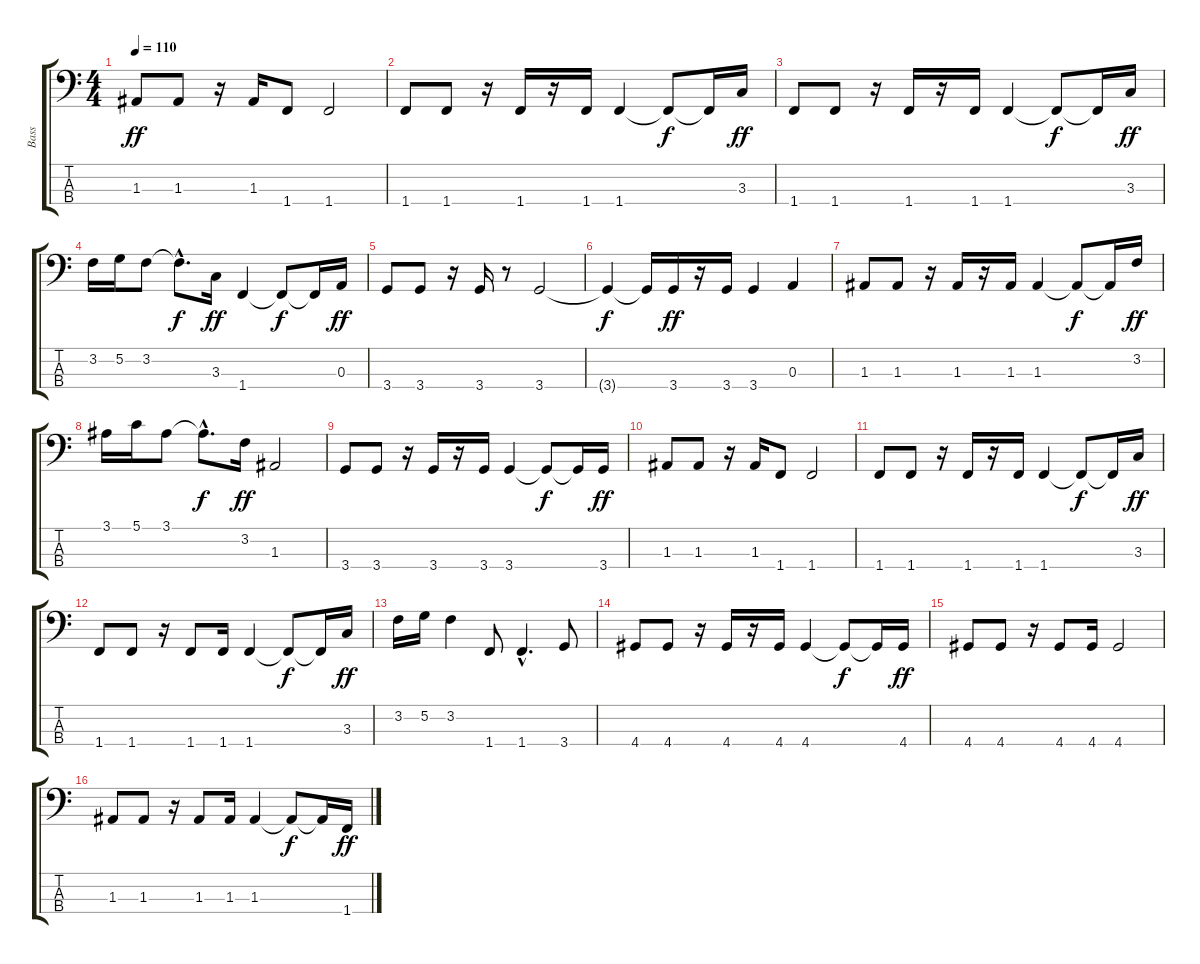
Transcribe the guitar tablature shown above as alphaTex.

\track ("Bass" "Bass") {instrument electricbassfinger}
\staff {score tabs}
\tuning (G2 D2 A1 E1) {hide}
\ts (4 4)
\tempo 110
\clef f4
\ks c
1.3.8{dy ff} 1.3.8 r.16 1.3.16 1.4.8 1.4.2 |
1.4.8 1.4.8 r.16 1.4.16 r.16 1.4.16 1.4.4 1.4{t}.8{dy f} 1.4{t}.16 3.3.16{dy ff} |
1.4.8 1.4.8 r.16 1.4.16 r.16 1.4.16 1.4.4 1.4{t}.8{dy f} 1.4{t}.16 3.3.16{dy ff} |
3.2.16 5.2.16 3.2.8 3.2{hac t}.8{d dy f} 3.3.16{dy ff} 1.4.4 1.4{t}.8{dy f} 1.4{t}.16 0.3.16{dy ff} |
3.4.8 3.4.8 r.16 3.4.16 r.8 3.4.2 |
3.4{t}.4{dy f} 3.4{t}.16 3.4.16{dy ff} r.16 3.4.16 3.4.4 0.3.4 |
1.3.8 1.3.8 r.16 1.3.16 r.16 1.3.16 1.3.4 1.3{t}.8{dy f} 1.3{t}.16 3.2.16{dy ff} |
3.1.16 5.1.16 3.1.8 3.1{hac t}.8{d dy f} 3.2.16{dy ff} 1.3.2 |
3.4.8 3.4.8 r.16 3.4.16 r.16 3.4.16 3.4.4 3.4{t}.8{dy f} 3.4{t}.16 3.4.16{dy ff} |
1.3.8 1.3.8 r.16 1.3.16 1.4.8 1.4.2 |
1.4.8 1.4.8 r.16 1.4.16 r.16 1.4.16 1.4.4 1.4{t}.8{dy f} 1.4{t}.16 3.3.16{dy ff} |
1.4.8 1.4.8 r.16 1.4.8 1.4.16 1.4.4 1.4{t}.8{dy f} 1.4{t}.16 3.3.16{dy ff} |
3.2.16 5.2.16 3.2.4 1.4.8 1.4{hac}.4{d} 3.4.8 |
4.4.8 4.4.8 r.16 4.4.16 r.16 4.4.16 4.4.4 4.4{t}.8{dy f} 4.4{t}.16 4.4.16{dy ff} |
4.4.8 4.4.8 r.16 4.4.8 4.4.16 4.4.2 |
1.3.8 1.3.8 r.16 1.3.8 1.3.16 1.3.4 1.3{t}.8{dy f} 1.3{t}.16 1.4.16{dy ff}
